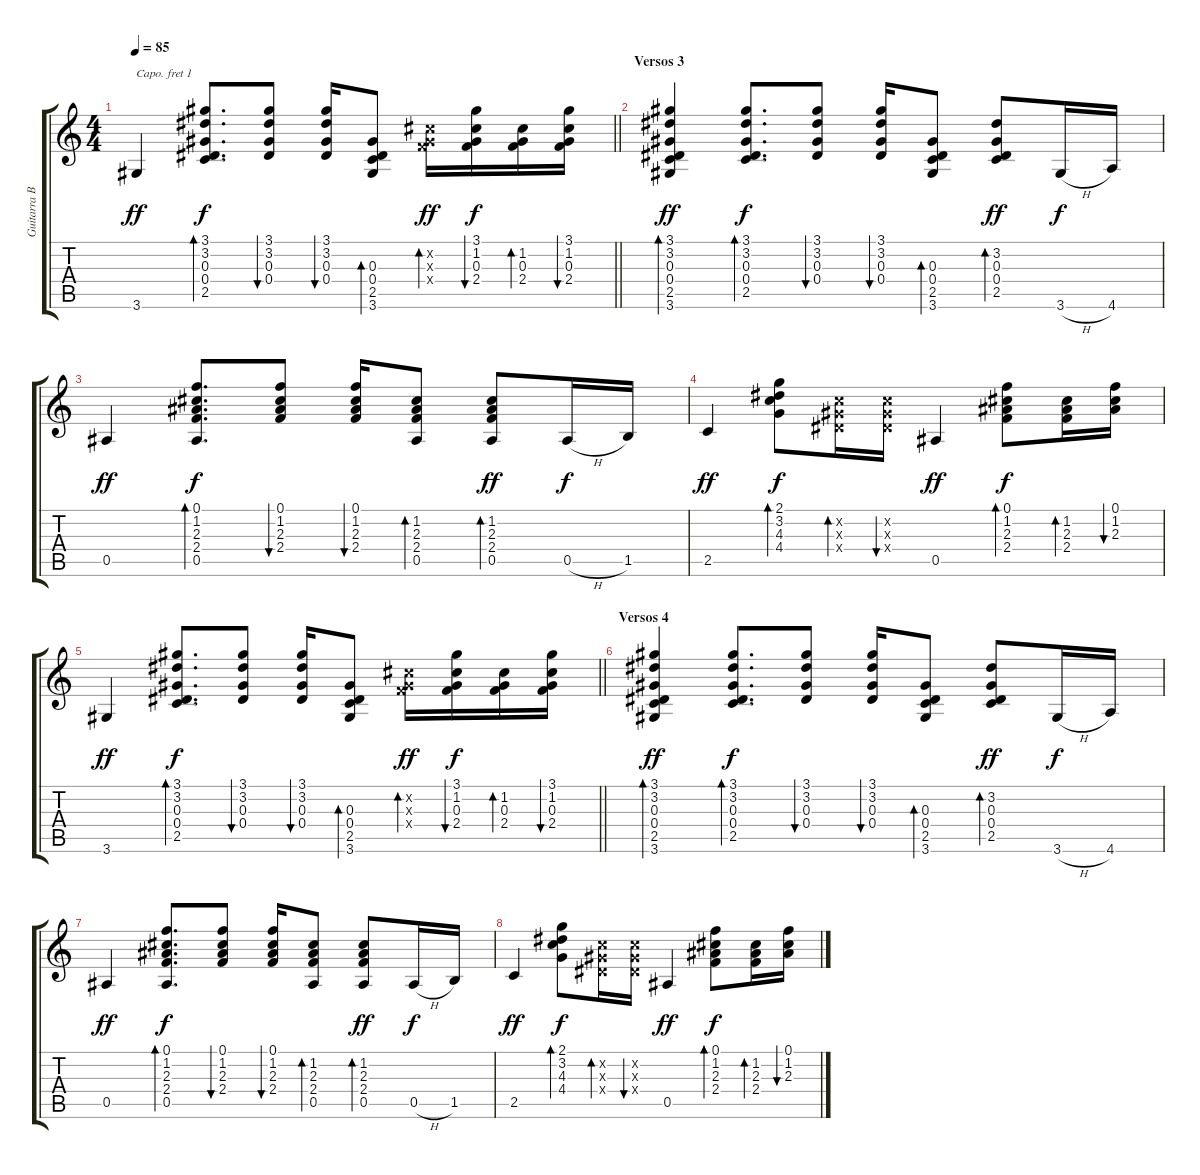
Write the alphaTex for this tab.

\track ("Guitarra Base" "Guitarra B") {instrument acousticguitarsteel}
\staff {score tabs}
\capo 1
\tuning (E4 B3 G3 D3 A2 E2) {hide}
\ts (4 4)
\tempo 85
\clef g2
\barLineRight lightlight
\ks c
3.6.4{dy ff} (3.1 3.2 0.3 0.4 2.5).8{d bd 60 dy f} (3.1 3.2 0.3 0.4).8{bu 60} (3.1 3.2 0.3 0.4).16{bu 60} (0.3 0.4 2.5 3.6).8{bd 60} (1.2{x} 0.3{x} 2.4{x}).16{bd 60 dy ff} (3.1 1.2 0.3 2.4).16{bu 60 dy f} (1.2 0.3 2.4).16{bd 60} (3.1 1.2 0.3 2.4).16{bu 60} |
\section ("" "Versos 3")
(3.1 3.2 0.3 0.4 2.5 3.6).4{bd 60 dy ff} (3.1 3.2 0.3 0.4 2.5).8{d bd 60 dy f} (3.1 3.2 0.3 0.4).8{bu 60} (3.1 3.2 0.3 0.4).16{bu 60} (0.3 0.4 2.5 3.6).8{bd 60} (3.2 0.3 0.4 2.5).8{bd 60 dy ff} 3.6{h}.16{dy f} 4.6.16 |
0.5.4{dy ff} (0.1 1.2 2.3 2.4 0.5).8{d bd 60 dy f} (0.1 1.2 2.3 2.4).8{bu 60} (0.1 1.2 2.3 2.4).16{bu 60} (1.2 2.3 2.4 0.5).8{bd 60} (1.2 2.3 2.4 0.5).8{bd 60 dy ff} 0.5{h}.16{dy f} 1.5.16 |
2.5.4{dy ff} (2.1 3.2 4.3 4.4).8{bd 60 dy f} (0.2{x} 0.3{x} 0.4{x}).16{bd 60} (0.2{x} 0.3{x} 0.4{x}).16{bu 60} 0.5.4{dy ff} (0.1 1.2 2.3 2.4).8{bd 60 dy f} (1.2 2.3 2.4).16{bd 60} (0.1 1.2 2.3).16{bu 60} |
\barLineRight lightlight
3.6.4{dy ff} (3.1 3.2 0.3 0.4 2.5).8{d bd 60 dy f} (3.1 3.2 0.3 0.4).8{bu 60} (3.1 3.2 0.3 0.4).16{bu 60} (0.3 0.4 2.5 3.6).8{bd 60} (1.2{x} 0.3{x} 2.4{x}).16{bd 60 dy ff} (3.1 1.2 0.3 2.4).16{bu 60 dy f} (1.2 0.3 2.4).16{bd 60} (3.1 1.2 0.3 2.4).16{bu 60} |
\section ("" "Versos 4")
(3.1 3.2 0.3 0.4 2.5 3.6).4{bd 60 dy ff} (3.1 3.2 0.3 0.4 2.5).8{d bd 60 dy f} (3.1 3.2 0.3 0.4).8{bu 60} (3.1 3.2 0.3 0.4).16{bu 60} (0.3 0.4 2.5 3.6).8{bd 60} (3.2 0.3 0.4 2.5).8{bd 60 dy ff} 3.6{h}.16{dy f} 4.6.16 |
0.5.4{dy ff} (0.1 1.2 2.3 2.4 0.5).8{d bd 60 dy f} (0.1 1.2 2.3 2.4).8{bu 60} (0.1 1.2 2.3 2.4).16{bu 60} (1.2 2.3 2.4 0.5).8{bd 60} (1.2 2.3 2.4 0.5).8{bd 60 dy ff} 0.5{h}.16{dy f} 1.5.16 |
2.5.4{dy ff} (2.1 3.2 4.3 4.4).8{bd 60 dy f} (0.2{x} 0.3{x} 0.4{x}).16{bd 60} (0.2{x} 0.3{x} 0.4{x}).16{bu 60} 0.5.4{dy ff} (0.1 1.2 2.3 2.4).8{bd 60 dy f} (1.2 2.3 2.4).16{bd 60} (0.1 1.2 2.3).16{bu 60}
